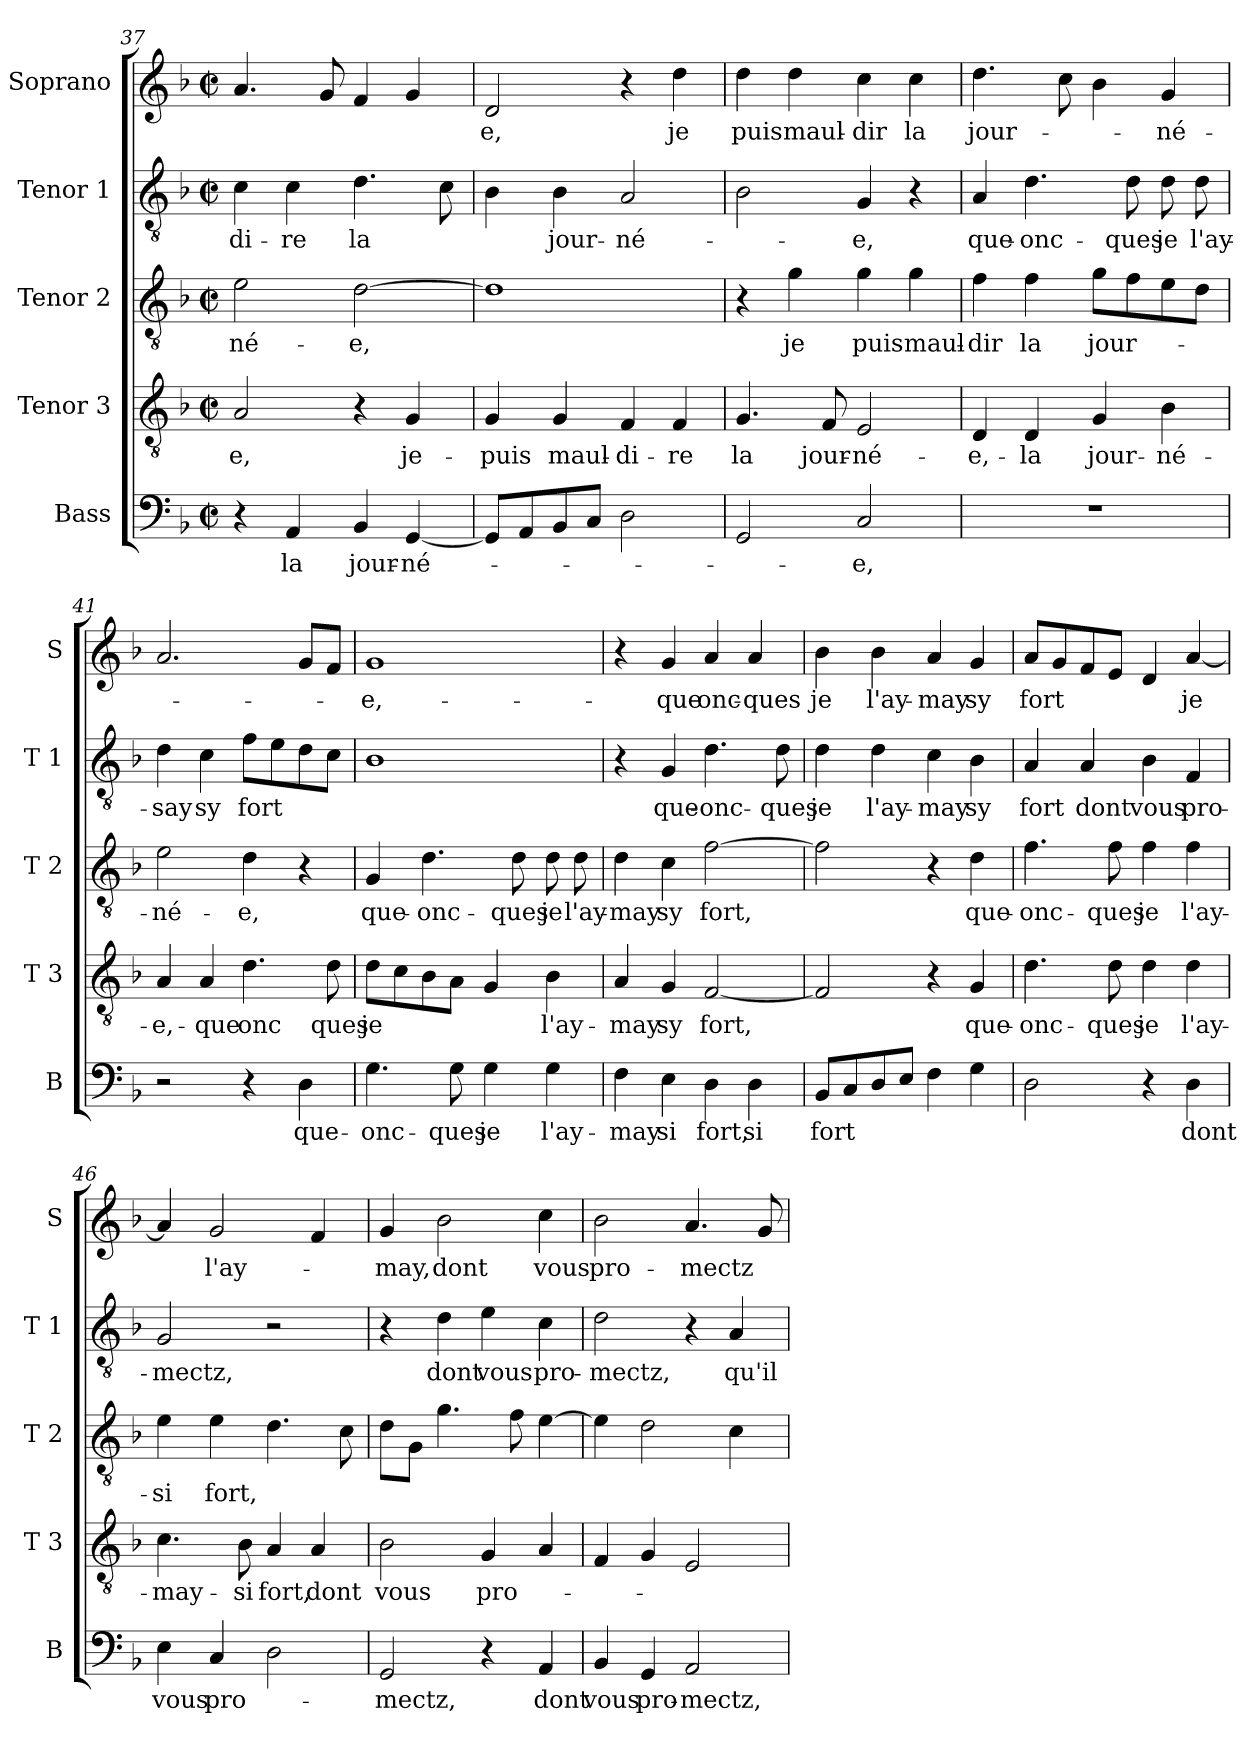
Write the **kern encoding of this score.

**kern	**text	**kern	**text	**kern	**text	**kern	**text	**kern	**text
*part5	*part5	*part4	*part4	*part3	*part3	*part2	*part2	*part1	*part1
*staff5	*staff5	*staff4	*staff4	*staff3	*staff3	*staff2	*staff2	*staff1	*staff1
*I"Bass	*	*I"Tenor 3	*	*I"Tenor 2	*	*I"Tenor 1	*	*I"Soprano	*
*I'B	*	*I'T 3	*	*I'T 2	*	*I'T 1	*	*I'S	*
*clefF4	*	*clefGv2	*	*clefGv2	*	*clefGv2	*	*clefG2	*
*k[b-]	*	*k[b-]	*	*k[b-]	*	*k[b-]	*	*k[b-]	*
*F:	*	*F:	*	*F:	*	*F:	*	*F:	*
*M2/2	*	*M2/2	*	*M2/2	*	*M2/2	*	*M2/2	*
*met(c|)	*	*met(c|)	*	*met(c|)	*	*met(c|)	*	*met(c|)	*
=37	=37	=37	=37	=37	=37	=37	=37	=37	=37
4r	.	2A/	-e,	2e\	-né-	4c\	-di-	4.a/	.
4AA/	la	.	.	.	.	4c\	-re	.	.
.	.	.	.	.	.	.	.	8g/	.
4BB-/	jour-	4r	.	[2d\	-e,	4.d\	la	4f/	.
[4GG/	-né-	4G/	je-	.	.	.	.	4g/	.
.	.	.	.	.	.	8c\	.	.	.
=38	=38	=38	=38	=38	=38	=38	=38	=38	=38
8GG/L]	.	4G/	-puis	1d]	.	4B-\	.	2d/	-e,
8AA/	.	.	.	.	.	.	.	.	.
8BB-/	.	4G/	maul-	.	.	4B-\	jour-	.	.
8C/J	.	.	.	.	.	.	.	.	.
2D\	.	4F/	-di-	.	.	2A/	-né-	4r	.
.	.	4F/	-re	.	.	.	.	4dd\	je
=39	=39	=39	=39	=39	=39	=39	=39	=39	=39
2GG/	.	4.G/	la	4r	.	2B-\	.	4dd\	puis
.	.	.	.	4g\	je	.	.	4dd\	maul-
.	.	8F/	jour-	.	.	.	.	.	.
2C/	-e,	2E/	-né-	4g\	puis	4G/	-e,	4cc\	-dir
.	.	.	.	4g\	maul-	4r	.	4cc\	la
=40	=40	=40	=40	=40	=40	=40	=40	=40	=40
1r	.	4D/	-e,-	4f\	-dir	4A/	que-	4.dd\	jour-
.	.	4D/	-la	4f\	la	4.d\	-onc-	.	.
.	.	.	.	.	.	.	.	8cc\	.
.	.	4G/	jour-	8g\L	jour-	.	.	4b-\	.
.	.	.	.	8f\	.	8d\	-ques	.	.
.	.	4B-\	-né-	8e\	.	8d\	je	4g/	-né-
.	.	.	.	8d\J	.	8d\	l'ay-	.	.
!!LO:PB:g=z
=41	=41	=41	=41	=41	=41	=41	=41	=41	=41
2r	.	4A/	-e,-	2e\	-né-	4d\	-say	2.a/	.
.	.	4A/	-que	.	.	4c\	sy	.	.
4r	.	4.d\	onc	4d\	-e,	8f\L	fort	.	.
.	.	.	.	.	.	8e\	.	.	.
4D\	que-	.	.	4r	.	8d\	.	8g/L	.
.	.	8d\	ques	.	.	8c\J	.	8f/J	.
=42	=42	=42	=42	=42	=42	=42	=42	=42	=42
4.G\	-onc-	8d\L	je	4G/	que-	1B-	.	1g	-e,-
.	.	8c\	.	.	.	.	.	.	.
.	.	8B-\	.	4.d\	-onc-	.	.	.	.
8G\	-ques	8A\J	.	.	.	.	.	.	.
4G\	je	4G/	.	.	.	.	.	.	.
.	.	.	.	8d\	-ques	.	.	.	.
4G\	l'ay-	4B-\	l'ay-	8d\	je	.	.	.	.
.	.	.	.	8d\	l'ay-	.	.	.	.
=43	=43	=43	=43	=43	=43	=43	=43	=43	=43
4F\	-may	4A/	-may	4d\	-may	4r	.	4r	.
4E\	si	4G/	sy	4c\	sy	4G/	que-	4g/	-que
4D\	fort,	[2F/	fort,	[2f\	fort,	4.d\	-onc-	4a/	onc-
4D\	si	.	.	.	.	.	.	4a/	-ques
.	.	.	.	.	.	8d\	-ques	.	.
=44	=44	=44	=44	=44	=44	=44	=44	=44	=44
8BB-/L	fort	2F/]	.	2f\]	.	4d\	je	4b-\	je
8C/	.	.	.	.	.	.	.	.	.
8D/	.	.	.	.	.	4d\	l'ay-	4b-\	l'ay-
8E/J	.	.	.	.	.	.	.	.	.
4F\	.	4r	.	4r	.	4c\	-may	4a/	-may
4G\	.	4G/	que-	4d\	que-	4B-\	sy	4g/	sy
=45	=45	=45	=45	=45	=45	=45	=45	=45	=45
2D\	.	4.d\	-onc-	4.f\	-onc-	4A/	fort	8a/L	fort
.	.	.	.	.	.	.	.	8g/	.
.	.	.	.	.	.	4A/	dont	8f/	.
.	.	8d\	-ques	8f\	-ques	.	.	8e/J	.
4r	.	4d\	je	4f\	je	4B-\	vous	4d/	.
4D\	dont	4d\	l'ay-	4f\	l'ay-	4F/	pro-	[4a/	je
!!LO:LB:g=z
=46	=46	=46	=46	=46	=46	=46	=46	=46	=46
4E\	vous	4.c\	-may-	4e\	-si	2G/	-mectz,	4a/]	.
4C/	pro-	.	.	4e\	fort,	.	.	2g/	l'ay-
.	.	8B-\	-si	.	.	.	.	.	.
2D\	.	4A/	fort,	4.d\	.	2r	.	.	.
.	.	4A/	dont	.	.	.	.	4f/	.
.	.	.	.	8c\	.	.	.	.	.
=47	=47	=47	=47	=47	=47	=47	=47	=47	=47
2GG/	-mectz,	2B-\	vous	8d\L	.	4r	.	4g/	-may,
.	.	.	.	8G\J	.	.	.	.	.
.	.	.	.	4.g\	.	4d\	dont	2b-\	dont
4r	.	4G/	pro-	.	.	4e\	vous	.	.
.	.	.	.	8f\	.	.	.	.	.
4AA/	dont	4A/	.	[4e\	.	4c\	pro-	4cc\	vous
=48	=48	=48	=48	=48	=48	=48	=48	=48	=48
4BB-/	vous	4F/	.	4e\]	.	2d\	-mectz,	2b-\	pro-
4GG/	pro-	4G/	.	2d\	.	.	.	.	.
2AA/	-mectz,	2E/	.	.	.	4r	.	4.a/	-mectz
.	.	.	.	4c\	.	4A/	qu'il	.	.
.	.	.	.	.	.	.	.	8g/	.
=	=	=	=	=	=	=	=	=	=
*-	*-	*-	*-	*-	*-	*-	*-	*-	*-
